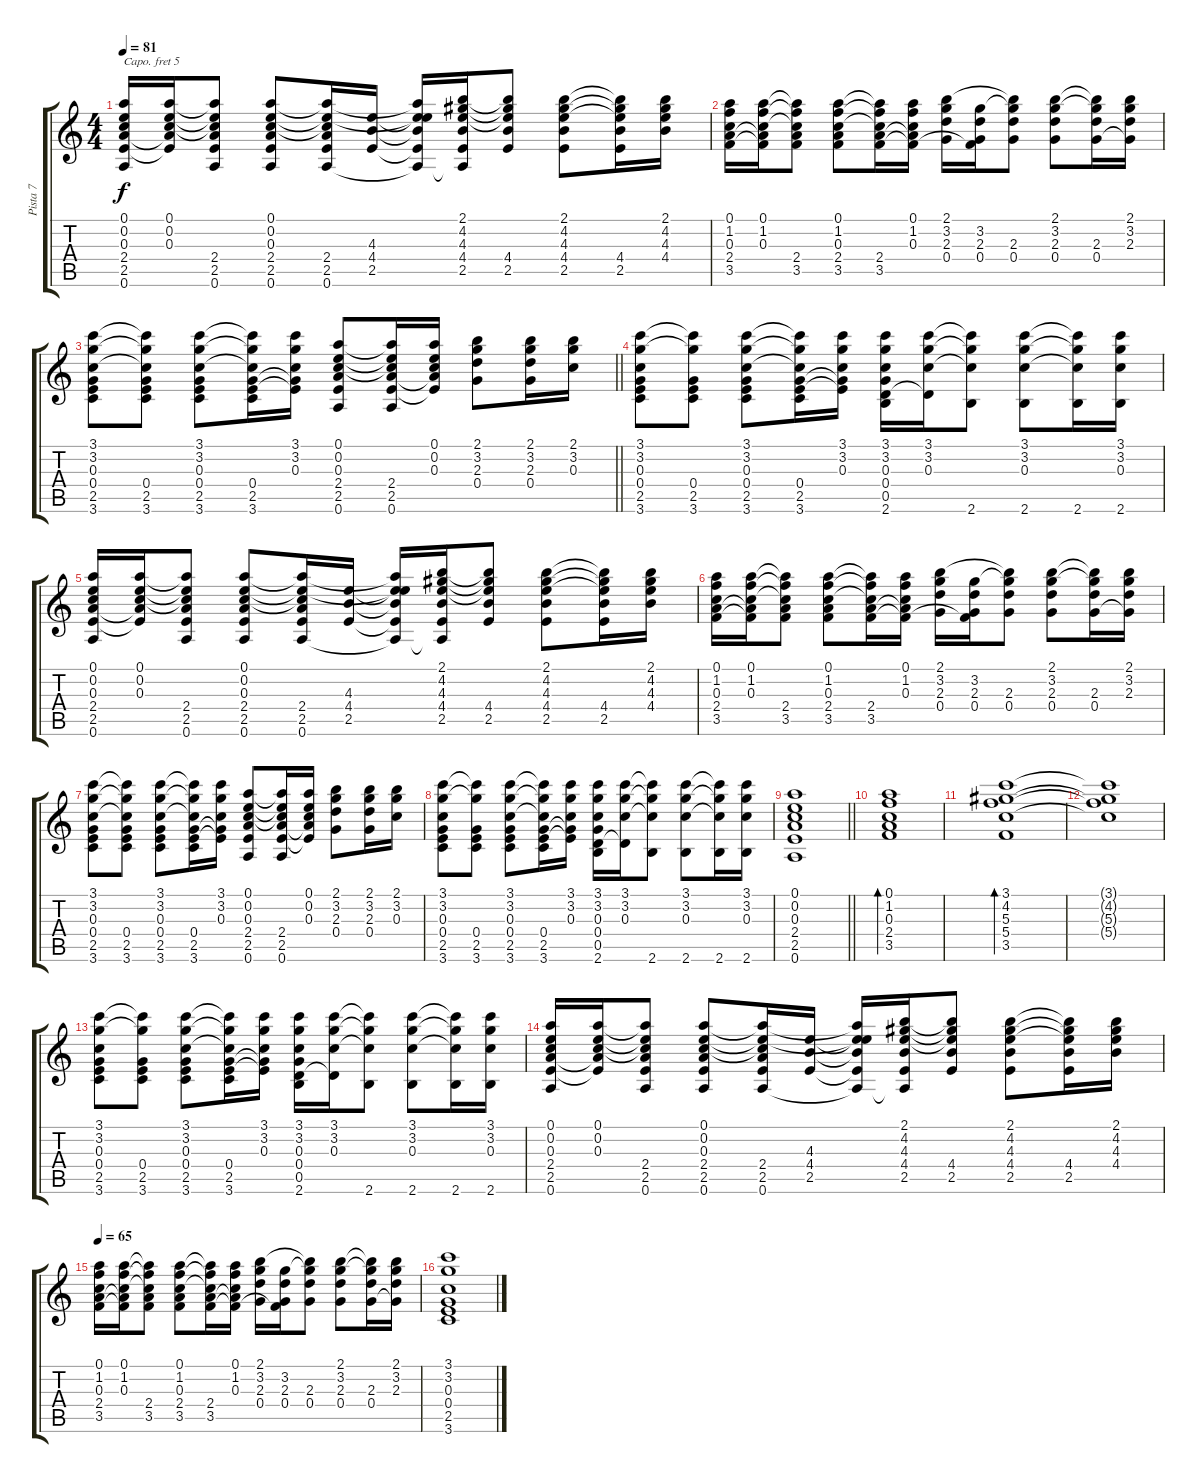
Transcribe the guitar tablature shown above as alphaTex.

\track ("Pista 7" "Pista 7") {instrument electricguitarclean}
\staff {score tabs}
\capo 5
\tuning (E4 B3 G3 D3 A2 E2) {hide}
\ts (4 4)
\tempo 81
\clef g2
\ks c
(0.1 0.2 0.3 2.4 2.5 0.6).16{dy f} (0.1 0.2 0.3 2.4{t} 2.5{t}).16 (0.1{t} 0.2{t} 0.3{t} 2.4 2.5 0.6).8 (0.1 0.2 0.3 2.4 2.5 0.6).8 (0.1{t} 0.2{t} 0.3{t} 2.4 2.5 0.6).16 (4.3 4.4 2.5).16 (0.1{t} 0.2{t} 4.3{t} 4.4{t} 2.5{t} 0.6{t}).16 (2.1 4.2 4.3 4.4 2.5 0.6{t}).16 (2.1{t} 4.2{t} 4.3{t} 4.4 2.5).8 (2.1 4.2 4.3 4.4 2.5).8 (2.1{t} 4.2{t} 4.3{t} 4.4 2.5).16 (2.1 4.2 4.3 4.4).16 |
(0.1 1.2 0.3 2.4 3.5).16 (0.1 1.2 0.3 2.4{t} 3.5{t}).16 (0.1{t} 1.2{t} 0.3{t} 2.4 3.5).8 (0.1 1.2 0.3 2.4 3.5).8 (0.1{t} 1.2{t} 0.3{t} 2.4 3.5).16 (0.1 1.2 0.3 2.4{t} 3.5{t}).16 (2.1 3.2 2.3 0.4).16 (3.2 2.3 0.4 3.5{t}).16 (2.1{t} 3.2{t} 2.3 0.4).8 (2.1 3.2 2.3 0.4).8 (2.1{t} 3.2{t} 2.3 0.4).16 (2.1 3.2 2.3 0.4{t}).16 |
\barLineRight lightlight
(3.1 3.2 0.3 0.4 2.5 3.6).8 (3.1{t} 3.2{t} 0.3{t} 0.4 2.5 3.6).8 (3.1 3.2 0.3 0.4 2.5 3.6).8 (3.1{t} 3.2{t} 0.3{t} 0.4 2.5 3.6).16 (3.1 3.2 0.3 0.4{t} 2.5{t}).16 (0.1 0.2 0.3 2.4 2.5 0.6).8 (0.1{t} 0.2{t} 0.3{t} 2.4 2.5 0.6).16 (0.1 0.2 0.3 2.4{t} 2.5{t}).16 (2.1 3.2 2.3 0.4).8 (2.1 3.2 2.3 0.4).16 (2.1 3.2 0.3).16 |
(3.1 3.2 0.3 0.4 2.5 3.6).8 (3.1{t} 3.2{t} 0.4 2.5 3.6).8 (3.1 3.2 0.3 0.4 2.5 3.6).8 (3.1{t} 3.2{t} 0.3{t} 0.4 2.5 3.6).16 (3.1 3.2 0.3 0.4{t} 2.5{t}).16 (3.1 3.2 0.3 0.4 0.5 2.6).16 (3.1 3.2 0.3 0.5{t}).16 (3.1{t} 3.2{t} 0.3{t} 2.6).8 (3.1 3.2 0.3 2.6).8 (3.1{t} 3.2{t} 0.3{t} 2.6).16 (3.1 3.2 0.3 2.6).16 |
(0.1 0.2 0.3 2.4 2.5 0.6).16 (0.1 0.2 0.3 2.4{t} 2.5{t}).16 (0.1{t} 0.2{t} 0.3{t} 2.4 2.5 0.6).8 (0.1 0.2 0.3 2.4 2.5 0.6).8 (0.1{t} 0.2{t} 0.3{t} 2.4 2.5 0.6).16 (4.3 4.4 2.5).16 (0.1{t} 0.2{t} 4.3{t} 4.4{t} 2.5{t} 0.6{t}).16 (2.1 4.2 4.3 4.4 2.5 0.6{t}).16 (2.1{t} 4.2{t} 4.3{t} 4.4 2.5).8 (2.1 4.2 4.3 4.4 2.5).8 (2.1{t} 4.2{t} 4.3{t} 4.4 2.5).16 (2.1 4.2 4.3 4.4).16 |
(0.1 1.2 0.3 2.4 3.5).16 (0.1 1.2 0.3 2.4{t} 3.5{t}).16 (0.1{t} 1.2{t} 0.3{t} 2.4 3.5).8 (0.1 1.2 0.3 2.4 3.5).8 (0.1{t} 1.2{t} 0.3{t} 2.4 3.5).16 (0.1 1.2 0.3 2.4{t} 3.5{t}).16 (2.1 3.2 2.3 0.4).16 (3.2 2.3 0.4 3.5{t}).16 (2.1{t} 3.2{t} 2.3 0.4).8 (2.1 3.2 2.3 0.4).8 (2.1{t} 3.2{t} 2.3 0.4).16 (2.1 3.2 2.3 0.4{t}).16 |
(3.1 3.2 0.3 0.4 2.5 3.6).8 (3.1{t} 3.2{t} 0.3{t} 0.4 2.5 3.6).8 (3.1 3.2 0.3 0.4 2.5 3.6).8 (3.1{t} 3.2{t} 0.3{t} 0.4 2.5 3.6).16 (3.1 3.2 0.3 0.4{t} 2.5{t}).16 (0.1 0.2 0.3 2.4 2.5 0.6).8 (0.1{t} 0.2{t} 0.3{t} 2.4 2.5 0.6).16 (0.1 0.2 0.3 2.4{t} 2.5{t}).16 (2.1 3.2 2.3 0.4).8 (2.1 3.2 2.3 0.4).16 (2.1 3.2 0.3).16 |
(3.1 3.2 0.3 0.4 2.5 3.6).8 (3.1{t} 3.2{t} 0.4 2.5 3.6).8 (3.1 3.2 0.3 0.4 2.5 3.6).8 (3.1{t} 3.2{t} 0.3{t} 0.4 2.5 3.6).16 (3.1 3.2 0.3 0.4{t} 2.5{t}).16 (3.1 3.2 0.3 0.4 0.5 2.6).16 (3.1 3.2 0.3 0.5{t}).16 (3.1{t} 3.2{t} 0.3{t} 2.6).8 (3.1 3.2 0.3 2.6).8 (3.1{t} 3.2{t} 0.3{t} 2.6).16 (3.1 3.2 0.3 2.6).16 |
\barLineRight lightlight
(0.1 0.2 0.3 2.4 2.5 0.6).1 |
(0.1 1.2 0.3 2.4 3.5).1{bd 240} |
(3.1 4.2 5.3 5.4 3.5).1{bd 240} |
(3.1{t} 4.2{t} 5.3{t} 5.4{t}).1 |
(3.1 3.2 0.3 0.4 2.5 3.6).8 (3.1{t} 3.2{t} 0.4 2.5 3.6).8 (3.1 3.2 0.3 0.4 2.5 3.6).8 (3.1{t} 3.2{t} 0.3{t} 0.4 2.5 3.6).16 (3.1 3.2 0.3 0.4{t} 2.5{t}).16 (3.1 3.2 0.3 0.4 0.5 2.6).16 (3.1 3.2 0.3 0.5{t}).16 (3.1{t} 3.2{t} 0.3{t} 2.6).8 (3.1 3.2 0.3 2.6).8 (3.1{t} 3.2{t} 0.3{t} 2.6).16 (3.1 3.2 0.3 2.6).16 |
(0.1 0.2 0.3 2.4 2.5 0.6).16 (0.1 0.2 0.3 2.4{t} 2.5{t}).16 (0.1{t} 0.2{t} 0.3{t} 2.4 2.5 0.6).8 (0.1 0.2 0.3 2.4 2.5 0.6).8 (0.1{t} 0.2{t} 0.3{t} 2.4 2.5 0.6).16 (4.3 4.4 2.5).16 (0.1{t} 0.2{t} 4.3{t} 4.4{t} 2.5{t} 0.6{t}).16 (2.1 4.2 4.3 4.4 2.5 0.6{t}).16 (2.1{t} 4.2{t} 4.3{t} 4.4 2.5).8 (2.1 4.2 4.3 4.4 2.5).8 (2.1{t} 4.2{t} 4.3{t} 4.4 2.5).16 (2.1 4.2 4.3 4.4).16 |
\tempo 65
(0.1 1.2 0.3 2.4 3.5).16 (0.1 1.2 0.3 2.4{t} 3.5{t}).16 (0.1{t} 1.2{t} 0.3{t} 2.4 3.5).8 (0.1 1.2 0.3 2.4 3.5).8 (0.1{t} 1.2{t} 0.3{t} 2.4 3.5).16 (0.1 1.2 0.3 2.4{t} 3.5{t}).16 (2.1 3.2 2.3 0.4).16 (3.2 2.3 0.4 3.5{t}).16 (2.1{t} 3.2{t} 2.3 0.4).8 (2.1 3.2 2.3 0.4).8 (2.1{t} 3.2{t} 2.3 0.4).16 (2.1 3.2 2.3 0.4{t}).16 |
(3.1 3.2 0.3 0.4 2.5 3.6).1
